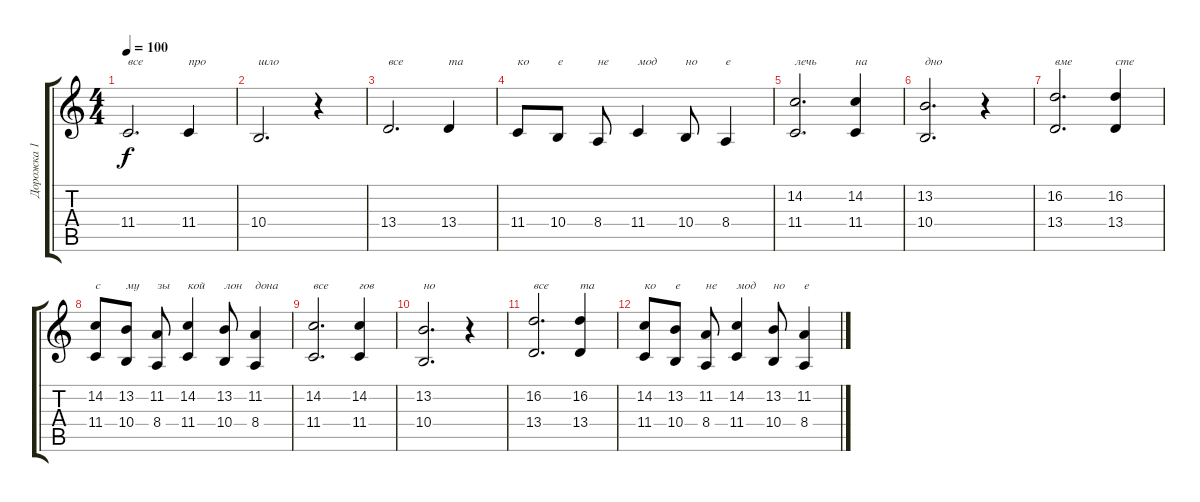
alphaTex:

\track ("Дорожка 1" "Дорожка 1") {instrument oboe}
\staff {score tabs}
\tuning (Eb4 Bb3 Gb3 Db3 Ab2 Db2) {hide}
\ts (4 4)
\tempo 100
\clef g2
\ks c
11.4.2{d txt "все" dy f} 11.4.4{txt "про"} |
10.4.2{d txt "шло"} r.4 |
13.4.2{d txt "все"} 13.4.4{txt "та"} |
11.4.8{txt "ко"} 10.4.8{txt "е"} 8.4.8{txt "не"} 11.4.4{txt "мод"} 10.4.8{txt "но"} 8.4.4{txt "е"} |
(14.2 11.4).2{d txt "лечь"} (14.2 11.4).4{txt "на"} |
(13.2 10.4).2{d txt "дно"} r.4 |
(16.2 13.4).2{d txt "вме"} (16.2 13.4).4{txt "сте"} |
(14.2 11.4).8{txt "с"} (13.2 10.4).8{txt "му"} (11.2 8.4).8{txt "зы"} (14.2 11.4).4{txt "кой"} (13.2 10.4).8{txt "лон"} (11.2 8.4).4{txt "дона"} |
(14.2 11.4).2{d txt "все"} (14.2 11.4).4{txt "гов"} |
(13.2 10.4).2{d txt "но"} r.4 |
(16.2 13.4).2{d txt "все"} (16.2 13.4).4{txt "та"} |
(14.2 11.4).8{txt "ко"} (13.2 10.4).8{txt "е"} (11.2 8.4).8{txt "не"} (14.2 11.4).4{txt "мод"} (13.2 10.4).8{txt "но"} (11.2 8.4).4{txt "е"}
